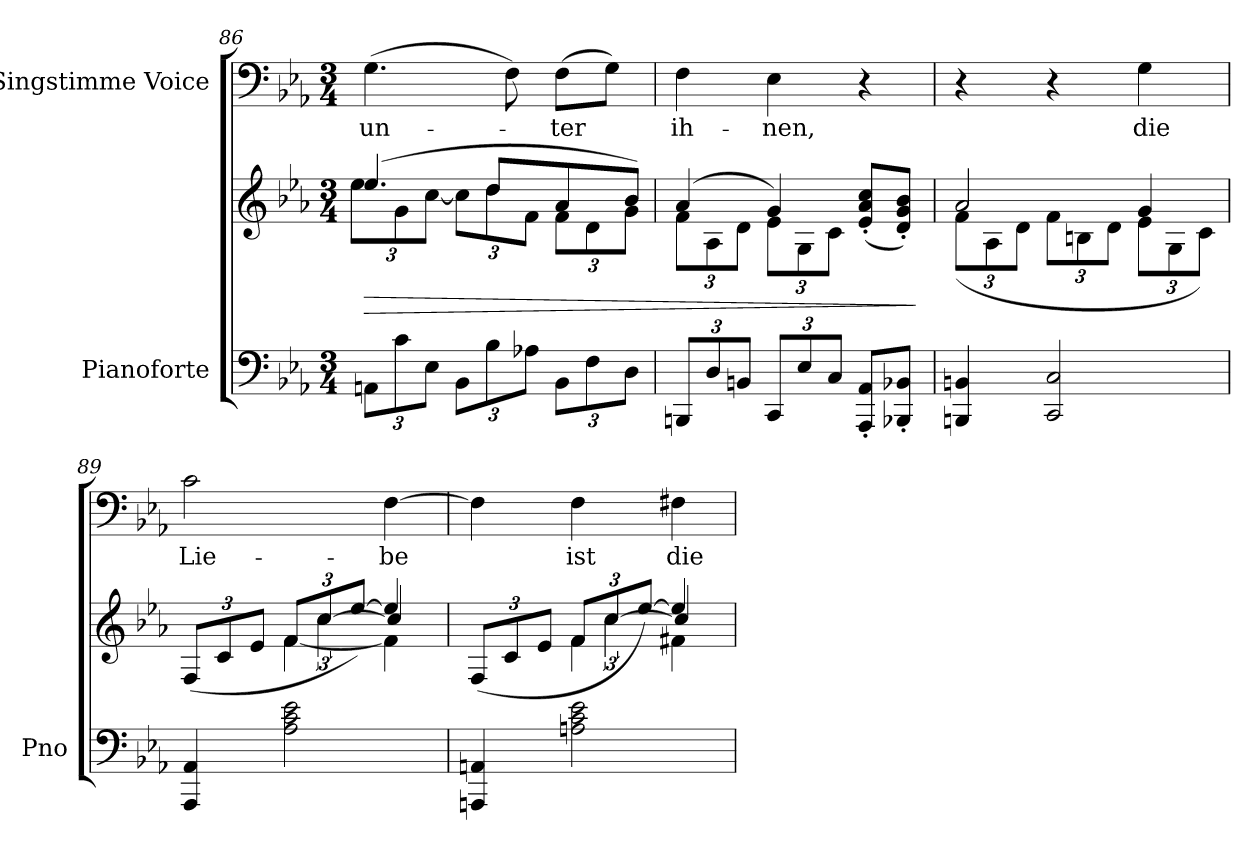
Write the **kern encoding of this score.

**kern	**kern	**dynam	**kern	**text
*part2	*part2	*part2	*part1	*part1
*staff3	*staff2	*staff2/3	*staff1	*staff1
*I"Pianoforte	*	*	*I"Singstimme Voice	*
*I'Pno	*	*	*	*
*clefF4	*clefG2	*	*clefF4	*
*k[b-e-a-]	*k[b-e-a-]	*	*k[b-e-a-]	*
*M3/4	*M3/4	*	*M3/4	*
*Xbrackettup	*Xtuplet	*	*	*
=86	=86	=86	=86	=86
!	!	!LO:HP:b	!	!
*	*^	*	*	*
*	*	*tuplet	*	*	*
*	*	*Xbrackettup	*	*	*
!	!	!	!	!	!LO:LY:b
12AAn\L	(6.ee-/	12ee-\L	>	(4.G\	un-
12c\	.	12g\	.	.	.
12E-\J	.	[>12cc\J	.	.	.
12BB-\L	12ryy	12cc\L]	.	.	.
12B-\	12dd/L	12dd\	.	.	.
.	.	.	.	8F\)	.
12A-X\J	12ryy	12f\J	.	.	.
*	*Xtuplet	*tuplet	*	*	*
!	!	!	!	!	!LO:LY:b
12BB-\L	12a-/	12f\L	.	(8F\L	-ter
12F\	12ryy	12d\	.	.	.
.	.	.	.	8G\J)	.
12D\J	12b-/J)	12g\J	.	.	.
=87	=87	=87	=87	=87	=87
!	!	!	!	!	!LO:LY:b
12BBBn/L	(4a-/	12f\L	.	4F\	ih-
12D/	.	12A-\	.	.	.
12BBn/J	.	12d\J	.	.	.
!	!	!	!	!	!LO:LY:b
12CC/L	4g/)	12e-\L	.	4E-\	-nen,
12E-/	.	12G\	.	.	.
12C/J	.	12c\J	.	.	.
8AAA-/' 8AA-/'L	(8e-/' 8a-/' 8cc/'L	4ryy	.	4r	.
8BBB-X/' 8BB-X/'J	8d/' 8g/' 8b-/'J)	.	.	.	.
*	*v	*v	*	*	*
.	.	]	.	.
!!LO:LB:g=z
=88	=88	=88	=88	=88
*	*^	*	*	*
4BBBn/ 4BBn/	2a-/	(>12f\L	.	4r	.
.	.	12A-\	.	.	.
.	.	12d\J	.	.	.
2CC/ 2C/	.	12f\L	.	4r	.
.	.	12Bn\	.	.	.
.	.	12d\J	.	.	.
!	!	!	!	!	!LO:LY:b
.	4g/	12e-\L	.	4G\	die
.	.	12G\	.	.	.
.	.	12c\J)	.	.	.
!!LO:LB:g=z
=89	=89	=89	=89	=89	=89
*	*	*^	*	*	*
!	!	!	!	!	!	!LO:LY:b
4AAA-/ 4AA-/	(12F/L	4ryy	4ryy	.	2c\	Lie-
.	12c/	.	.	.	.	.
.	12e-/J	.	.	.	.	.
*	*	*	*brackettup	*	*	*
2A-\ 2c\ 2e-\	12f/L	[4f\	12ryy	.	.	.
.	12cc/	.	[6cc\	.	.	.
.	[<12ee-/J)	.	.	.	.	.
!	!	!	!	!	!	!LO:LY:b
.	4ee-/]	4f\]	4cc/]	.	[4F\	-be
=90	=90	=90	=90	=90	=90	=90
*	*Xbrackettup	*	*	*	*	*
4AAAn/ 4AAn/	(12F/L	4ryy	4ryy	.	4F\]	.
.	12c/	.	.	.	.	.
.	12e-/J	.	.	.	.	.
*	*	*	*brackettup	*	*	*
!	!	!	!	!	!	!LO:LY:b
2An\ 2c\ 2e-\	12f/L	4f\	12ryy	.	4F\	ist
.	12cc/	.	[6cc\	.	.	.
.	[<12ee-/J)	.	.	.	.	.
!	!	!	!	!	!	!LO:LY:b
.	4ee-/]	4f#X\	4cc/]	.	4F#X\	die
*	*v	*v	*v	*	*	*
=	=	=	=	=
*-	*-	*-	*-	*-
